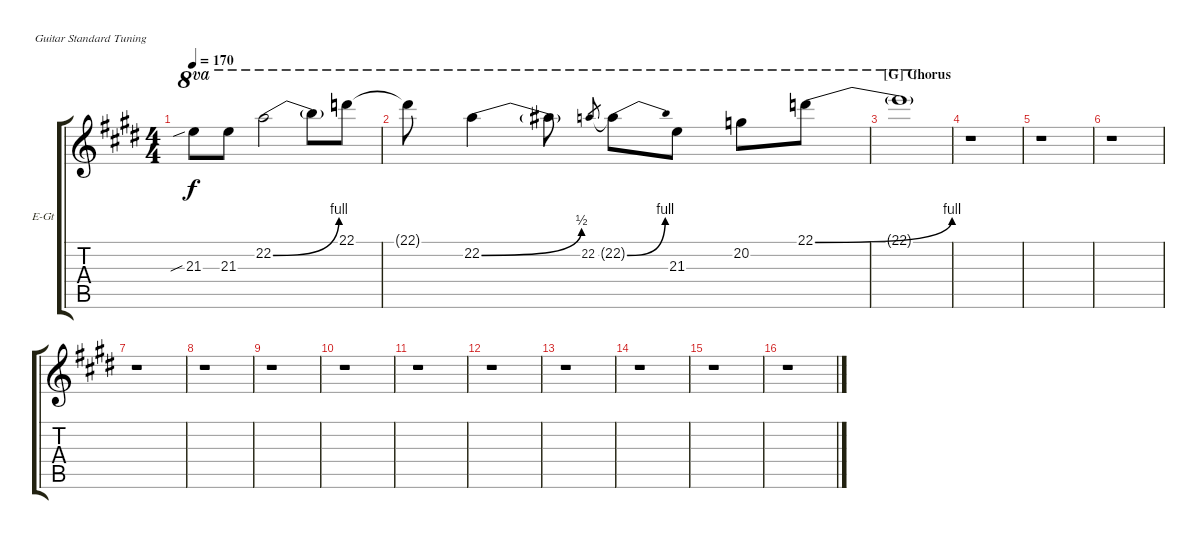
\bracketExtendMode groupsimilarinstruments
\firstSystemTrackNameOrientation horizontal
\otherSystemsTrackNameOrientation horizontal
\track ("Guitar 3" "E-Gt") {instrument overdrivenguitar}
\staff {score tabs}
\tuning (E4 B3 G3 D3 A2 E2)
\ts (4 4)
\tempo 170
\clef g2
\scale
1.07818
\ks e
21.3{sib}.8{ot 8va dy f} 21.3.8{ot 8va} 22.2{be (bend 0 0 15 4)}.2{ot 8va} 22.2{t}.8{ot 8va} 22.1.8{ot 8va} |
\scale
0.921816 22.1{t}.8{ot 8va} 22.2{be (bend 0 0 15.6 2)}.4{ot 8va} 22.2{t}.8{ot 8va} 22.2.8{ot 8va gr} 22.2{be (bend 0 0 15 4) t}.8{ot 8va} 21.3.8{ot 8va} 20.2.8{ot 8va} 22.1{be (bend 0 0 15 4)}.8{ot 8va} |
\section ("G" "Chorus")
\scale
1.07818 22.1{t}.1{ot 8va} |
\scale
0.921816 r.1 |
\scale
1.07818 r.1 |
\scale
0.921816 r.1 |
\scale
1.07818 r.1 |
\scale
0.921816 r.1 |
\scale
1.07818 r.1 |
\scale
0.921816 r.1 |
\scale
1.07818 r.1 |
\scale
0.921816 r.1 |
\scale
1.07818 r.1 |
\scale
0.921816 r.1 |
\scale
1.07818 r.1 |
\scale
0.921816 r.1
